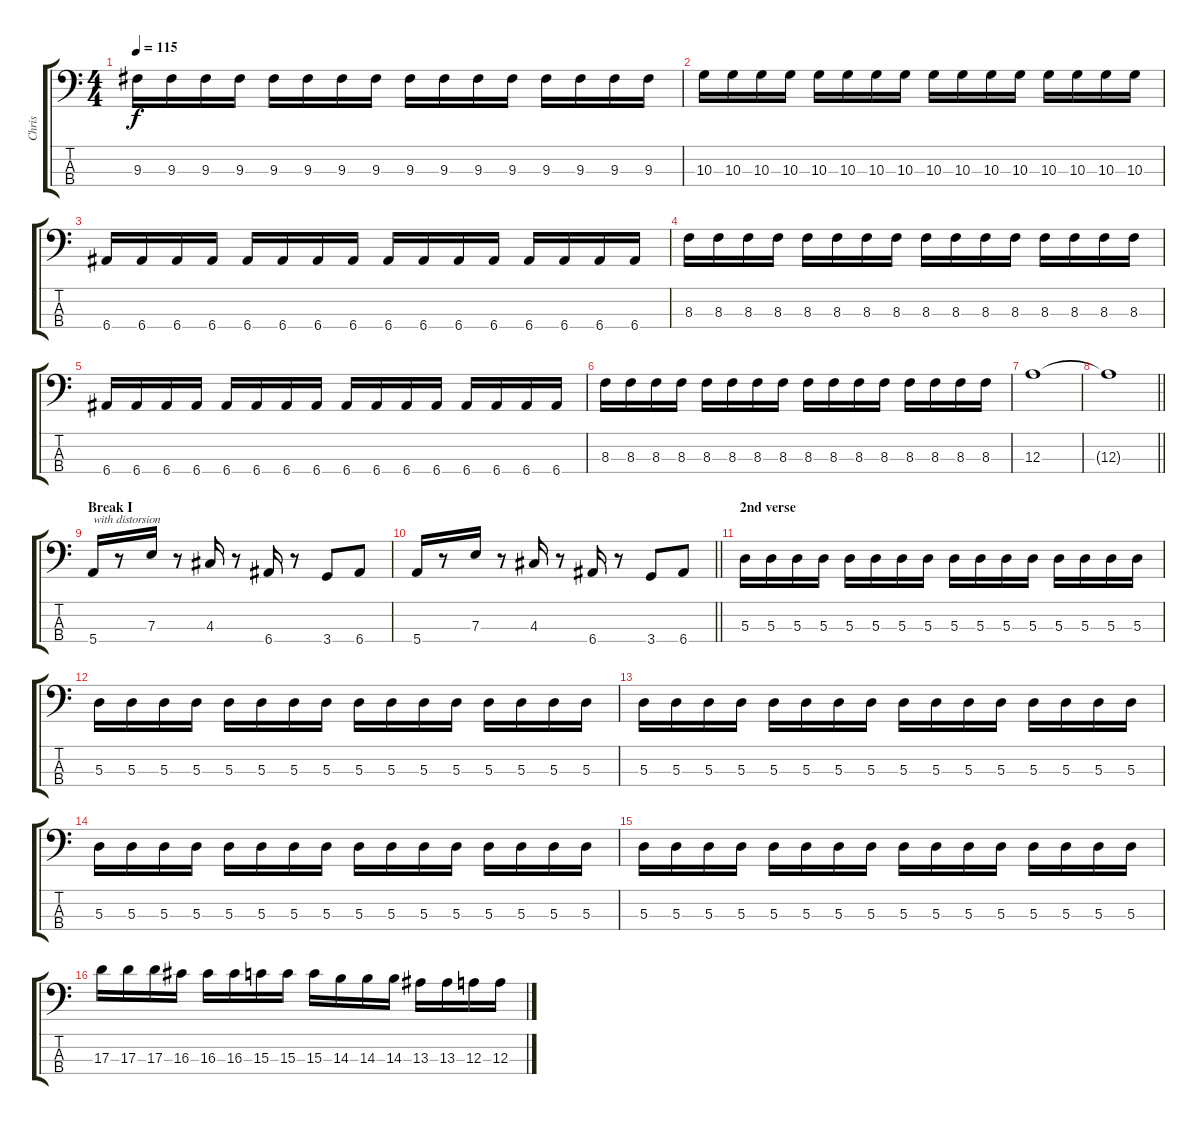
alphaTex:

\track ("Chris" "Chris") {instrument electricbassfinger}
\staff {score tabs}
\tuning (G2 D2 A1 E1) {hide}
\ts (4 4)
\tempo 115
\clef f4
\ks c
9.3.16{dy f} 9.3.16 9.3.16 9.3.16 9.3.16 9.3.16 9.3.16 9.3.16 9.3.16 9.3.16 9.3.16 9.3.16 9.3.16 9.3.16 9.3.16 9.3.16 |
10.3.16 10.3.16 10.3.16 10.3.16 10.3.16 10.3.16 10.3.16 10.3.16 10.3.16 10.3.16 10.3.16 10.3.16 10.3.16 10.3.16 10.3.16 10.3.16 |
6.4.16 6.4.16 6.4.16 6.4.16 6.4.16 6.4.16 6.4.16 6.4.16 6.4.16 6.4.16 6.4.16 6.4.16 6.4.16 6.4.16 6.4.16 6.4.16 |
8.3.16 8.3.16 8.3.16 8.3.16 8.3.16 8.3.16 8.3.16 8.3.16 8.3.16 8.3.16 8.3.16 8.3.16 8.3.16 8.3.16 8.3.16 8.3.16 |
6.4.16 6.4.16 6.4.16 6.4.16 6.4.16 6.4.16 6.4.16 6.4.16 6.4.16 6.4.16 6.4.16 6.4.16 6.4.16 6.4.16 6.4.16 6.4.16 |
8.3.16 8.3.16 8.3.16 8.3.16 8.3.16 8.3.16 8.3.16 8.3.16 8.3.16 8.3.16 8.3.16 8.3.16 8.3.16 8.3.16 8.3.16 8.3.16 |
12.3.1 |
\barLineRight lightlight
12.3{t}.1 |
\section ("" "Break I")
5.4.16{txt "with distorsion"} r.8 7.3.16 r.8 4.3.16 r.8 6.4.16 r.8 3.4.8 6.4.8 |
\barLineRight lightlight
5.4.16 r.8 7.3.16 r.8 4.3.16 r.8 6.4.16 r.8 3.4.8 6.4.8 |
\section ("" "2nd verse")
5.3.16 5.3.16 5.3.16 5.3.16 5.3.16 5.3.16 5.3.16 5.3.16 5.3.16 5.3.16 5.3.16 5.3.16 5.3.16 5.3.16 5.3.16 5.3.16 |
5.3.16 5.3.16 5.3.16 5.3.16 5.3.16 5.3.16 5.3.16 5.3.16 5.3.16 5.3.16 5.3.16 5.3.16 5.3.16 5.3.16 5.3.16 5.3.16 |
5.3.16 5.3.16 5.3.16 5.3.16 5.3.16 5.3.16 5.3.16 5.3.16 5.3.16 5.3.16 5.3.16 5.3.16 5.3.16 5.3.16 5.3.16 5.3.16 |
5.3.16 5.3.16 5.3.16 5.3.16 5.3.16 5.3.16 5.3.16 5.3.16 5.3.16 5.3.16 5.3.16 5.3.16 5.3.16 5.3.16 5.3.16 5.3.16 |
5.3.16 5.3.16 5.3.16 5.3.16 5.3.16 5.3.16 5.3.16 5.3.16 5.3.16 5.3.16 5.3.16 5.3.16 5.3.16 5.3.16 5.3.16 5.3.16 |
17.3.16 17.3.16 17.3.16 16.3.16 16.3.16 16.3.16 15.3.16 15.3.16 15.3.16 14.3.16 14.3.16 14.3.16 13.3.16 13.3.16 12.3.16 12.3.16
